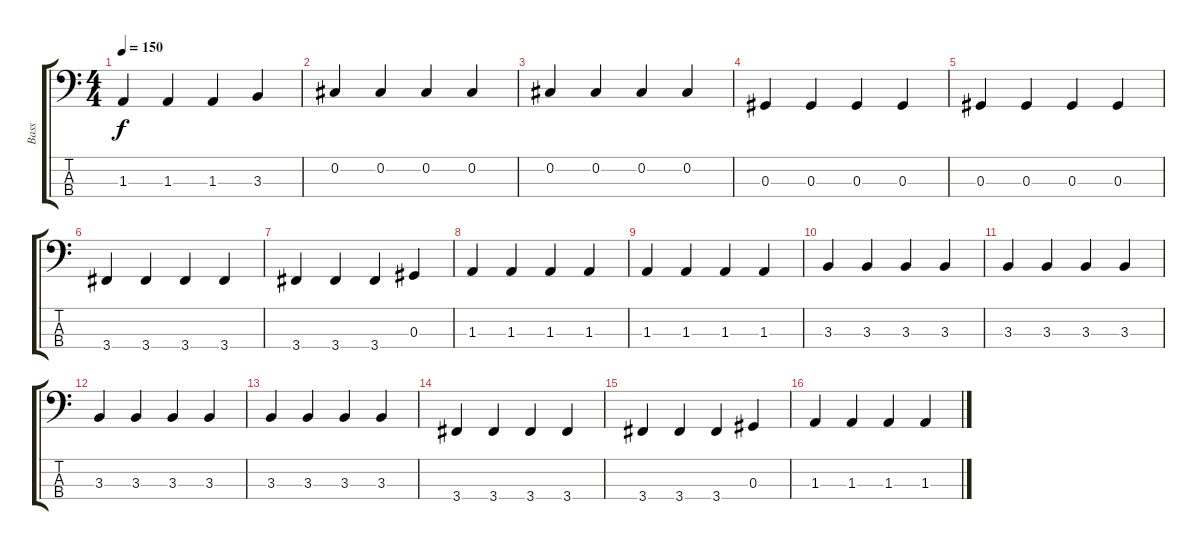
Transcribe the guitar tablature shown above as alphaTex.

\track ("Bass" "Bass") {instrument electricbassfinger}
\staff {score tabs}
\tuning (Gb2 Db2 Ab1 Eb1) {hide}
\ts (4 4)
\tempo 150
\clef f4
\ks c
1.3.4{dy f} 1.3.4 1.3.4 3.3.4 |
0.2.4 0.2.4 0.2.4 0.2.4 |
0.2.4 0.2.4 0.2.4 0.2.4 |
0.3.4 0.3.4 0.3.4 0.3.4 |
0.3.4 0.3.4 0.3.4 0.3.4 |
3.4.4 3.4.4 3.4.4 3.4.4 |
3.4.4 3.4.4 3.4.4 0.3.4 |
1.3.4 1.3.4 1.3.4 1.3.4 |
1.3.4 1.3.4 1.3.4 1.3.4 |
3.3.4 3.3.4 3.3.4 3.3.4 |
3.3.4 3.3.4 3.3.4 3.3.4 |
3.3.4 3.3.4 3.3.4 3.3.4 |
3.3.4 3.3.4 3.3.4 3.3.4 |
3.4.4 3.4.4 3.4.4 3.4.4 |
3.4.4 3.4.4 3.4.4 0.3.4 |
1.3.4 1.3.4 1.3.4 1.3.4
